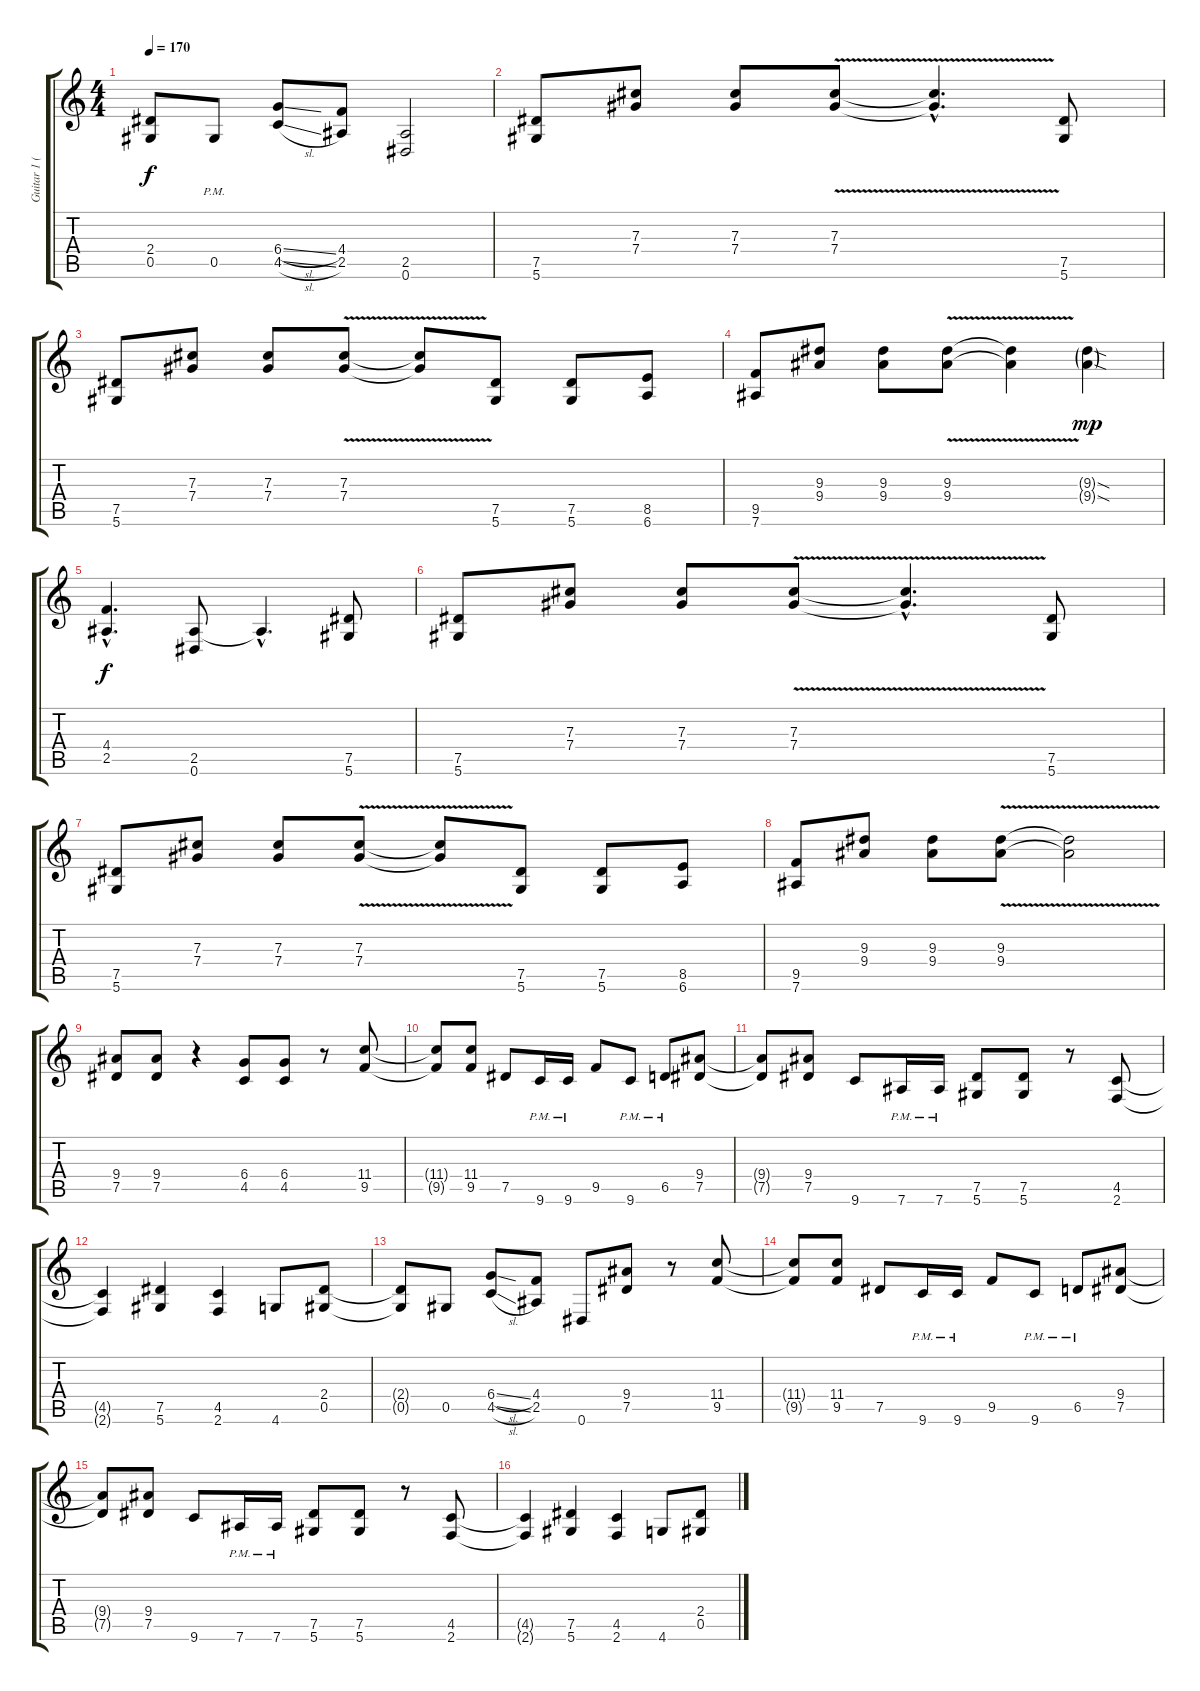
\track ("Guitar 1 (Slash)" "Guitar 1 (") {instrument overdrivenguitar}
\staff {score tabs}
\tuning (Eb4 Bb3 Gb3 Db3 Ab2 Eb2) {hide}
\ts (4 4)
\tempo 170
\clef g2
\ks c
(2.4{t} 0.5{t}).8{dy f} 0.5{pm}.8 (6.4{sl} 4.5{sl}).8 (4.4 2.5).8 (2.5 0.6).2 |
(7.5 5.6).8 (7.3 7.4).8 (7.3 7.4).8 (7.3{v} 7.4{v}).8 (7.3{hac t} 7.4{hac t}).4{d} (7.5 5.6).8 |
(7.5 5.6).8 (7.3 7.4).8 (7.3 7.4).8 (7.3{v} 7.4{v}).8 (7.3{t} 7.4{t}).8 (7.5 5.6).8 (7.5 5.6).8 (8.5 6.6).8 |
(9.5 7.6).8 (9.3 9.4).8 (9.3 9.4).8 (9.3{v} 9.4{v}).8 (9.3{t} 9.4{t}).4 (9.3{sod g} 9.4{sod g}).4{dy mp} |
(4.4{hac} 2.5{hac}).4{d dy f} (2.5 0.6).8 2.5{hac t}.4{d} (7.5 5.6).8 |
(7.5 5.6).8 (7.3 7.4).8 (7.3 7.4).8 (7.3{v} 7.4{v}).8 (7.3{hac t} 7.4{hac t}).4{d} (7.5 5.6).8 |
(7.5 5.6).8 (7.3 7.4).8 (7.3 7.4).8 (7.3{v} 7.4{v}).8 (7.3{t} 7.4{t}).8 (7.5 5.6).8 (7.5 5.6).8 (8.5 6.6).8 |
(9.5 7.6).8 (9.3 9.4).8 (9.3 9.4).8 (9.3{v} 9.4{v}).8 (9.3{t} 9.4{t}).2 |
(9.4 7.5).8 (9.4 7.5).8 r.4 (6.4 4.5).8 (6.4 4.5).8 r.8 (11.4 9.5).8 |
(11.4{t} 9.5{t}).8 (11.4 9.5).8 7.5.8 9.6{pm}.16 9.6{pm}.16 9.5.8 9.6{pm}.8 6.5{pm}.8 (9.4 7.5).8 |
(9.4{t} 7.5{t}).8 (9.4 7.5).8 9.6.8 7.6{pm}.16 7.6{pm}.16 (7.5 5.6).8 (7.5 5.6).8 r.8 (4.5 2.6).8 |
(4.5{t} 2.6{t}).4 (7.5 5.6).4 (4.5 2.6).4 4.6.8 (2.4 0.5).8 |
(2.4{t} 0.5{t}).8 0.5.8 (6.4{sl} 4.5{sl}).8 (4.4 2.5).8 0.6.8 (9.4 7.5).8 r.8 (11.4 9.5).8 |
(11.4{t} 9.5{t}).8 (11.4 9.5).8 7.5.8 9.6{pm}.16 9.6{pm}.16 9.5.8 9.6{pm}.8 6.5{pm}.8 (9.4 7.5).8 |
(9.4{t} 7.5{t}).8 (9.4 7.5).8 9.6.8 7.6{pm}.16 7.6{pm}.16 (7.5 5.6).8 (7.5 5.6).8 r.8 (4.5 2.6).8 |
(4.5{t} 2.6{t}).4 (7.5 5.6).4 (4.5 2.6).4 4.6.8 (2.4 0.5).8
